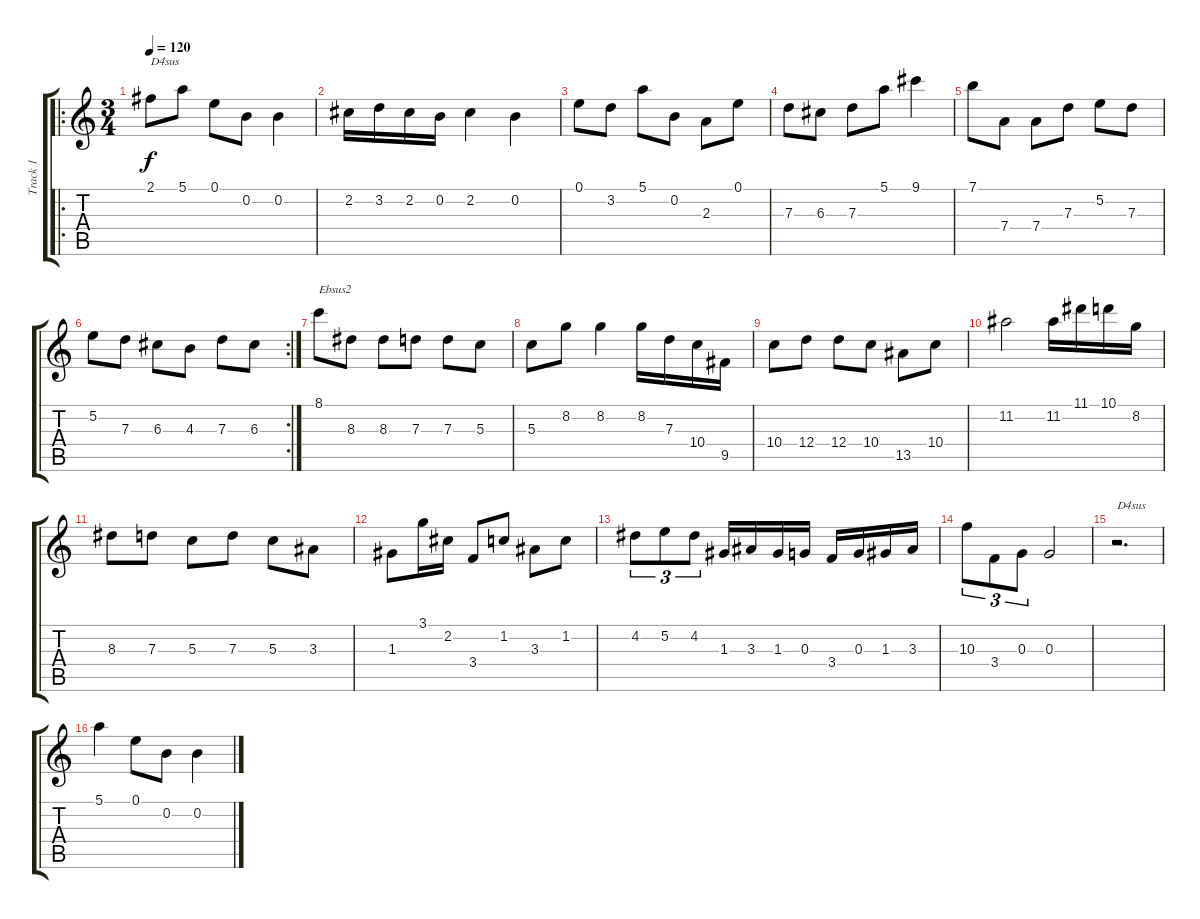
\track ("Track 1" "Track 1") {instrument electricguitarjazz}
\staff {score tabs}
\tuning (E4 B3 G3 D3 A2 E2) {hide}
\ro
\ts (3 4)
\tempo 120
\clef g2
\ks c
2.1.8{txt "D4sus" dy f instrument electricguitarjazz} 5.1.8 0.1.8 0.2.8 0.2.4 |
2.2.16 3.2.16 2.2.16 0.2.16 2.2.4 0.2.4 |
0.1.8 3.2.8 5.1.8 0.2.8 2.3.8 0.1.8 |
7.3.8 6.3.8 7.3.8 5.1.8 9.1.4 |
7.1.8 7.4.8 7.4.8 7.3.8 5.2.8 7.3.8 |
\rc 2
5.2.8 7.3.8 6.3.8 4.3.8 7.3.8 6.3.8 |
8.1.8{txt "Ebsus2"} 8.3.8 8.3.8 7.3.8 7.3.8 5.3.8 |
5.3.8 8.2.8 8.2.4 8.2.16 7.3.16 10.4.16 9.5.16 |
10.4.8 12.4.8 12.4.8 10.4.8 13.5.8 10.4.8 |
11.2.2 11.2.16 11.1.16 10.1.16 8.2.16 |
8.3.8 7.3.8 5.3.8 7.3.8 5.3.8 3.3.8 |
1.3.8 3.1.16 2.2.16 3.4.8 1.2.8 3.3.8 1.2.8 |
4.2.8{tu (3 2)} 5.2.8{tu (3 2)} 4.2.8{tu (3 2)} 1.3.16 3.3.16 1.3.16 0.3.16 3.4.16 0.3.16 1.3.16 3.3.16 |
10.3.8{tu (3 2)} 3.4.8{tu (3 2)} 0.3.8{tu (3 2)} 0.3.2 |
r.2{d txt "D4sus"} |
5.1.4 0.1.8 0.2.8 0.2.4
